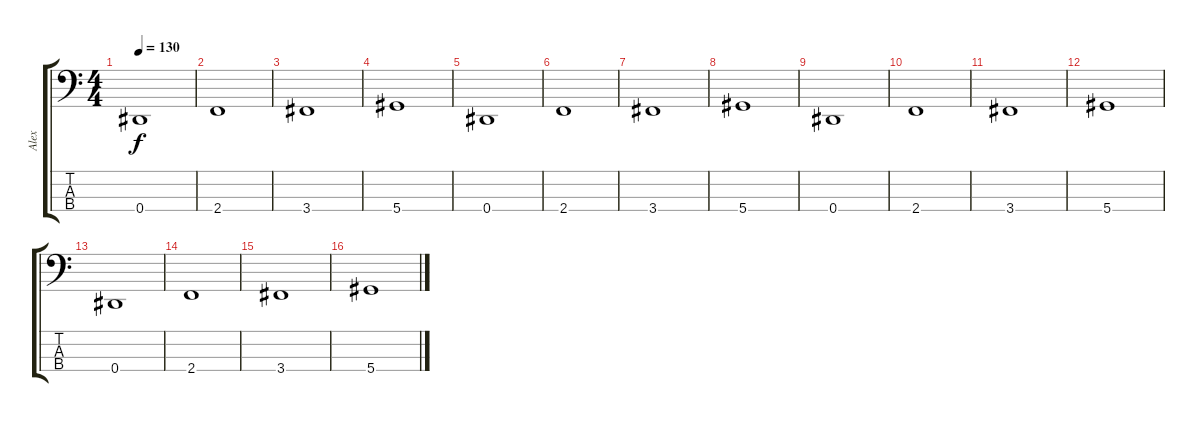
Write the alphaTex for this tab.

\track ("Alex" "Alex") {instrument electricbasspick}
\staff {score tabs}
\tuning (Gb2 Db2 Ab1 Eb1) {hide}
\ts (4 4)
\tempo 130
\clef f4
\ks c
0.4.1{dy f} |
2.4.1 |
3.4.1 |
5.4.1 |
0.4.1 |
2.4.1 |
3.4.1 |
5.4.1 |
0.4.1 |
2.4.1 |
3.4.1 |
5.4.1 |
0.4.1 |
2.4.1 |
3.4.1 |
5.4.1
